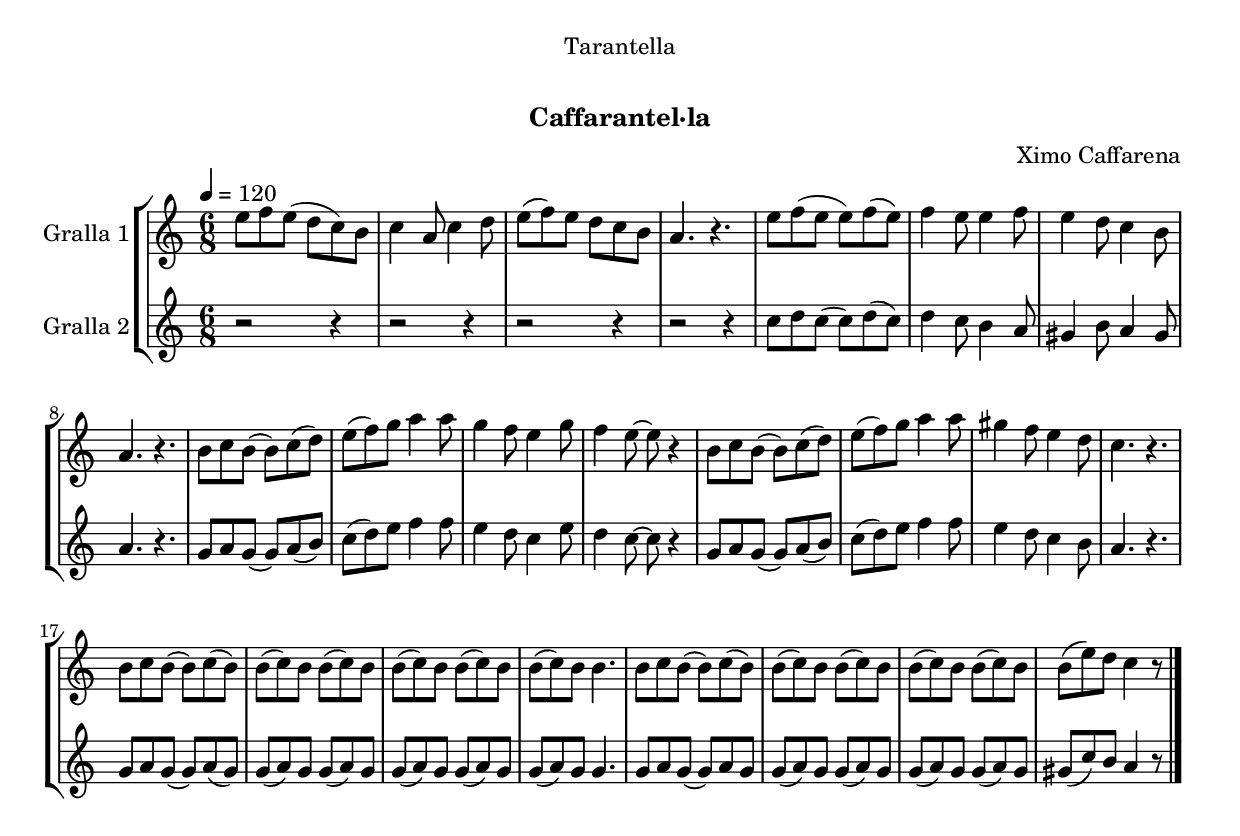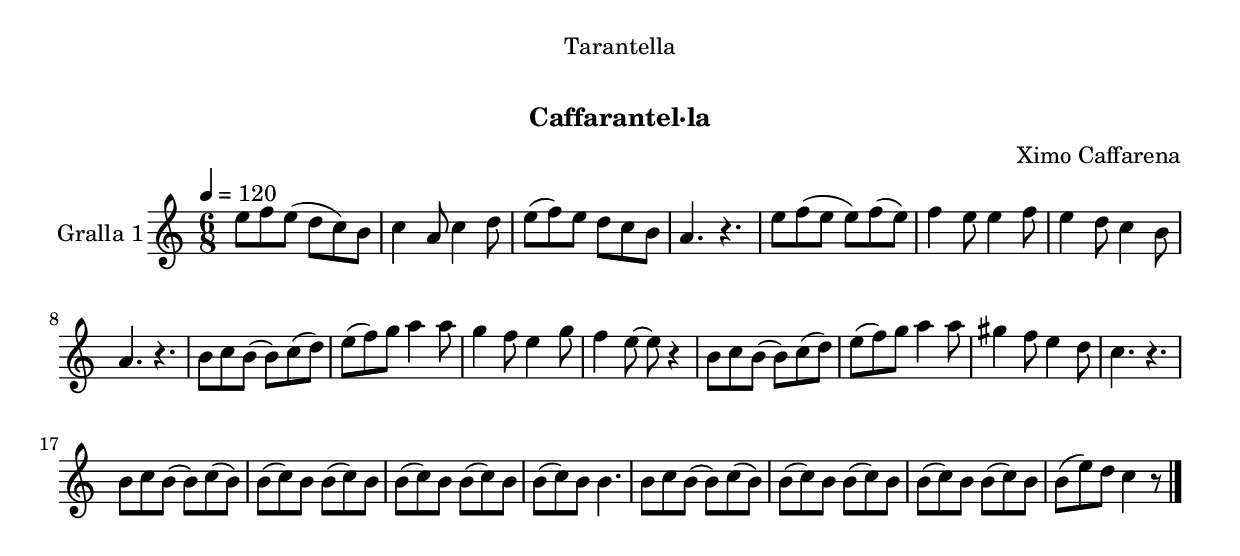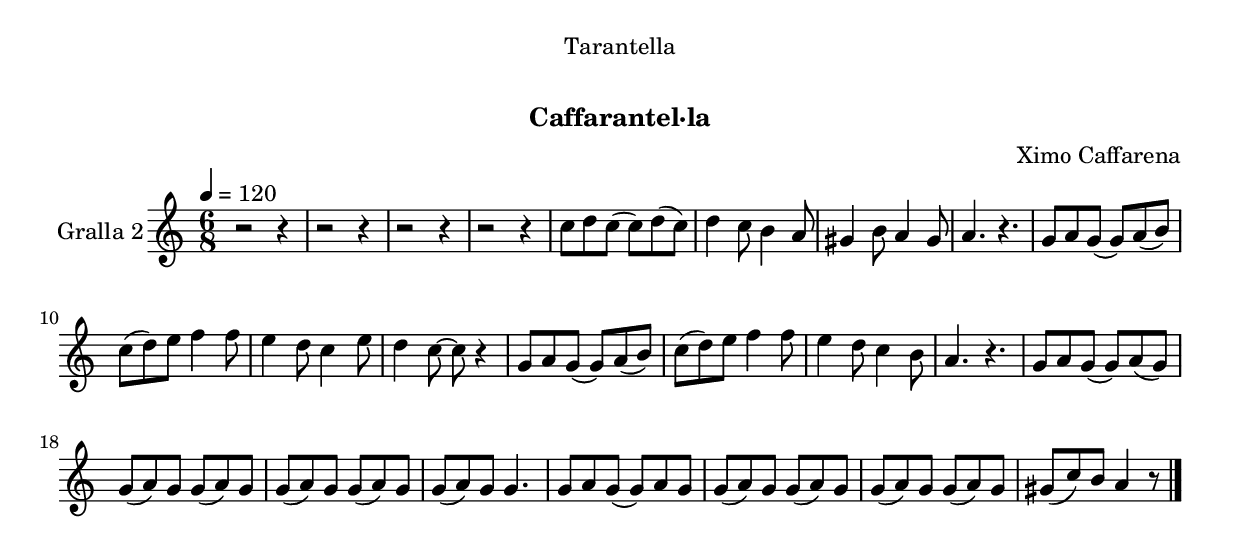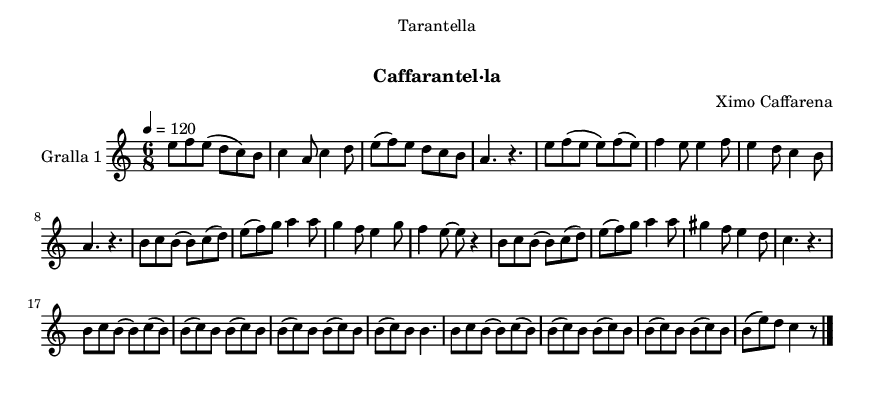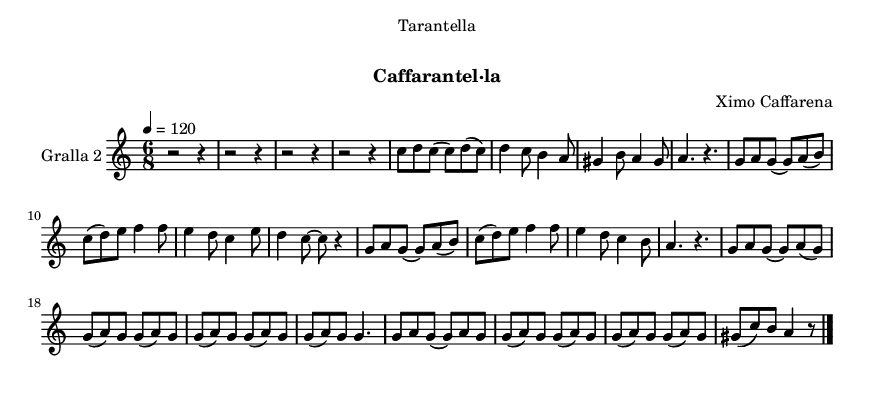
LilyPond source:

\version "2.16.0"

\header {
  dedication="Tarantella"
  title="    "
  subtitle="Caffarantel·la"
  subsubtitle=""
  poet=""
  meter=""
  piece=""
  composer="Ximo Caffarena"
  arranger=""
  opus=""
  instrument=""
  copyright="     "
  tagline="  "
}

liniaroAa =
\relative e''
{
  \tempo 4=120
  \clef treble
  \key c \major
  \time 6/8
  e8 f e ( d c ) b  |
  c4 a8 c4 d8  |
  e8 ( f ) e d c b  |
  a4. r  |
  %05
  e'8 f ( e e ) f ( e )  |
  f4 e8 e4 f8  |
  e4 d8 c4 b8  |
  a4. r  |
  b8 c b ( b ) c ( d )  |
  %10
  e8 ( f ) g a4 a8  |
  g4 f8 e4 g8  |
  f4 e8 ~ e r4  |
  b8 c b ( b ) c ( d )  |
  e8 ( f ) g a4 a8  |
  %15
  gis4 f8 e4 d8  |
  c4. r  |
  b8 c b ( b ) c ( b )  |
  b8 ( c ) b b ( c ) b  |
  b8 ( c ) b b ( c ) b  |
  %20
  b8 ( c ) b b4.  |
  b8 c b ( b ) c ( b )  |
  b8 ( c ) b b ( c ) b  |
  b8 ( c ) b b ( c ) b  |
  b8 ( e ) d c4 r8  \bar "|."
}

liniaroAb =
\relative c''
{
  \tempo 4=120
  \clef treble
  \key c \major
  \time 6/8
  r2 r4  |
  r2 r4  |
  r2 r4  |
  r2 r4  |
  %05
  c8 d c ( c ) d ( c )  |
  d4 c8 b4 a8  |
  gis4 b8 a4 gis8  |
  a4. r  |
  g8 a g ( g ) a ( b )  |
  %10
  c8 ( d ) e f4 f8  |
  e4 d8 c4 e8  |
  d4 c8 ~ c r4  |
  g8 a g ( g ) a ( b )  |
  c8 ( d ) e f4 f8  |
  %15
  e4 d8 c4 b8  |
  a4. r  |
  g8 a g ( g ) a ( g )  |
  g8 ( a ) g g ( a ) g  |
  g8 ( a ) g g ( a ) g  |
  %20
  g8 ( a ) g g4.  |
  g8 a g ( g ) a g   |
  g8 ( a ) g g ( a ) g  |
  g8 ( a ) g g ( a ) g  |
  gis8 ( c ) b a4 r8  \bar "|."
}

\book {

\paper {
  print-page-number = false
}

\bookpart {
  \score {
    \new StaffGroup {
      \override Score.RehearsalMark #'self-alignment-X = #LEFT
      <<
        \new Staff \with {instrumentName = #"Gralla 1" } \liniaroAa
        \new Staff \with {instrumentName = #"Gralla 2" } \liniaroAb
      >>
    }
    \layout {}
  }\score { \unfoldRepeats
    \new StaffGroup {
      \override Score.RehearsalMark #'self-alignment-X = #LEFT
      <<
        \new Staff \with {instrumentName = #"Gralla 1" } \liniaroAa
        \new Staff \with {instrumentName = #"Gralla 2" } \liniaroAb
      >>
    }
    \midi {}
  }
}

\bookpart {
  \header {}
  \score {
    \new StaffGroup {
      \override Score.RehearsalMark #'self-alignment-X = #LEFT
      <<
        \new Staff \with {instrumentName = #"Gralla 1" } \liniaroAa
      >>
    }
    \layout {}
  }\score { \unfoldRepeats
    \new StaffGroup {
      \override Score.RehearsalMark #'self-alignment-X = #LEFT
      <<
        \new Staff \with {instrumentName = #"Gralla 1" } \liniaroAa
      >>
    }
    \midi {}
  }
}

\bookpart {
  \header {}
  \score {
    \new StaffGroup {
      \override Score.RehearsalMark #'self-alignment-X = #LEFT
      <<
        \new Staff \with {instrumentName = #"Gralla 2" } \liniaroAb
      >>
    }
    \layout {}
  }\score { \unfoldRepeats
    \new StaffGroup {
      \override Score.RehearsalMark #'self-alignment-X = #LEFT
      <<
        \new Staff \with {instrumentName = #"Gralla 2" } \liniaroAb
      >>
    }
    \midi {}
  }
}

}

\book {

\paper {
  print-page-number = false
  #(set-paper-size "a6landscape")
  #(layout-set-staff-size 14)
}

\bookpart {
  \header {}
  \score {
    \new StaffGroup {
      \override Score.RehearsalMark #'self-alignment-X = #LEFT
      <<
        \new Staff \with {instrumentName = #"Gralla 1" } \liniaroAa
      >>
    }
    \layout {}
  }
}

\bookpart {
  \header {}
  \score {
    \new StaffGroup {
      \override Score.RehearsalMark #'self-alignment-X = #LEFT
      <<
        \new Staff \with {instrumentName = #"Gralla 2" } \liniaroAb
      >>
    }
    \layout {}
  }
}

}

